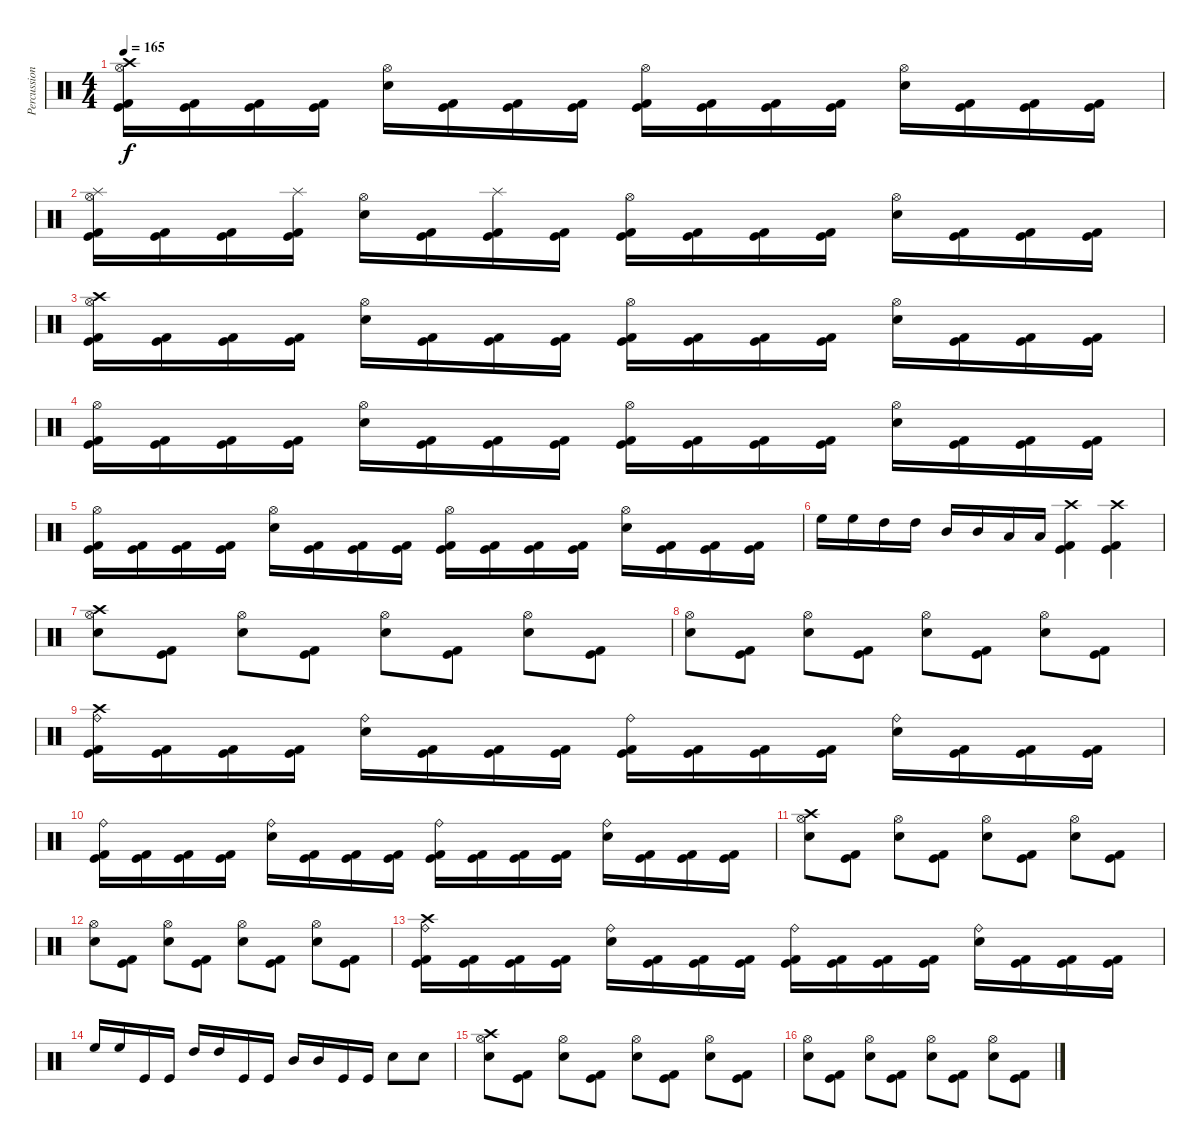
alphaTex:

\track ("Percussion" "Percussion") {instrument percussion}
\staff {score}
\articulation defaults
\ts (4 4)
\tempo 165
\clef neutral
\ks c
("Crash high (hit)" "Hi-Hat (open)" "Kick (hit) 2" "Kick (hit)").16{dy f} ("Kick (hit) 2" "Kick (hit)").16 ("Kick (hit) 2" "Kick (hit)").16 ("Kick (hit) 2" "Kick (hit)").16 ("Hi-Hat (open)" "Electric Snare (hit)").16 ("Kick (hit) 2" "Kick (hit)").16 ("Kick (hit) 2" "Kick (hit)").16 ("Kick (hit) 2" "Kick (hit)").16 ("Hi-Hat (open)" "Kick (hit) 2" "Kick (hit)").16 ("Kick (hit) 2" "Kick (hit)").16 ("Kick (hit) 2" "Kick (hit)").16 ("Kick (hit) 2" "Kick (hit)").16 ("Hi-Hat (open)" "Electric Snare (hit)").16 ("Kick (hit) 2" "Kick (hit)").16 ("Kick (hit) 2" "Kick (hit)").16 ("Kick (hit) 2" "Kick (hit)").16 |
("Splash (hit)" "Hi-Hat (open)" "Kick (hit) 2" "Kick (hit)").16 ("Kick (hit) 2" "Kick (hit)").16 ("Kick (hit) 2" "Kick (hit)").16 ("Splash (hit)" "Kick (hit) 2" "Kick (hit)").16 ("Hi-Hat (open)" "Electric Snare (hit)").16 ("Kick (hit) 2" "Kick (hit)").16 ("Splash (hit)" "Kick (hit) 2" "Kick (hit)").16 ("Kick (hit) 2" "Kick (hit)").16 ("Hi-Hat (open)" "Kick (hit) 2" "Kick (hit)").16 ("Kick (hit) 2" "Kick (hit)").16 ("Kick (hit) 2" "Kick (hit)").16 ("Kick (hit) 2" "Kick (hit)").16 ("Hi-Hat (open)" "Electric Snare (hit)").16 ("Kick (hit) 2" "Kick (hit)").16 ("Kick (hit) 2" "Kick (hit)").16 ("Kick (hit) 2" "Kick (hit)").16 |
("Crash high (hit)" "Hi-Hat (open)" "Kick (hit) 2" "Kick (hit)").16 ("Kick (hit) 2" "Kick (hit)").16 ("Kick (hit) 2" "Kick (hit)").16 ("Kick (hit) 2" "Kick (hit)").16 ("Hi-Hat (open)" "Electric Snare (hit)").16 ("Kick (hit) 2" "Kick (hit)").16 ("Kick (hit) 2" "Kick (hit)").16 ("Kick (hit) 2" "Kick (hit)").16 ("Hi-Hat (open)" "Kick (hit) 2" "Kick (hit)").16 ("Kick (hit) 2" "Kick (hit)").16 ("Kick (hit) 2" "Kick (hit)").16 ("Kick (hit) 2" "Kick (hit)").16 ("Hi-Hat (open)" "Electric Snare (hit)").16 ("Kick (hit) 2" "Kick (hit)").16 ("Kick (hit) 2" "Kick (hit)").16 ("Kick (hit) 2" "Kick (hit)").16 |
("Hi-Hat (open)" "Kick (hit) 2" "Kick (hit)").16 ("Kick (hit) 2" "Kick (hit)").16 ("Kick (hit) 2" "Kick (hit)").16 ("Kick (hit) 2" "Kick (hit)").16 ("Hi-Hat (open)" "Electric Snare (hit)").16 ("Kick (hit) 2" "Kick (hit)").16 ("Kick (hit) 2" "Kick (hit)").16 ("Kick (hit) 2" "Kick (hit)").16 ("Hi-Hat (open)" "Kick (hit) 2" "Kick (hit)").16 ("Kick (hit) 2" "Kick (hit)").16 ("Kick (hit) 2" "Kick (hit)").16 ("Kick (hit) 2" "Kick (hit)").16 ("Hi-Hat (open)" "Electric Snare (hit)").16 ("Kick (hit) 2" "Kick (hit)").16 ("Kick (hit) 2" "Kick (hit)").16 ("Kick (hit) 2" "Kick (hit)").16 |
("Hi-Hat (open)" "Kick (hit) 2" "Kick (hit)").16 ("Kick (hit) 2" "Kick (hit)").16 ("Kick (hit) 2" "Kick (hit)").16 ("Kick (hit) 2" "Kick (hit)").16 ("Hi-Hat (open)" "Electric Snare (hit)").16 ("Kick (hit) 2" "Kick (hit)").16 ("Kick (hit) 2" "Kick (hit)").16 ("Kick (hit) 2" "Kick (hit)").16 ("Hi-Hat (open)" "Kick (hit) 2" "Kick (hit)").16 ("Kick (hit) 2" "Kick (hit)").16 ("Kick (hit) 2" "Kick (hit)").16 ("Kick (hit) 2" "Kick (hit)").16 ("Hi-Hat (open)" "Electric Snare (hit)").16 ("Kick (hit) 2" "Kick (hit)").16 ("Kick (hit) 2" "Kick (hit)").16 ("Kick (hit) 2" "Kick (hit)").16 |
"High Floor Tom (hit)".16 "High Floor Tom (hit)".16 "High Tom (hit)".16 "High Tom (hit)".16 "Mid Tom (hit)".16 "Mid Tom (hit)".16 "Low Tom (hit)".16 "Low Tom (hit)".16 ("Crash high (hit)" "Kick (hit) 2" "Kick (hit)").4 ("Crash high (hit)" "Kick (hit) 2" "Kick (hit)").4 |
("Crash high (hit)" "Hi-Hat (open)" "Electric Snare (hit)").8 ("Kick (hit)" "Kick (hit) 2").8 ("Hi-Hat (open)" "Electric Snare (hit)").8 ("Kick (hit)" "Kick (hit) 2").8 ("Hi-Hat (open)" "Electric Snare (hit)").8 ("Kick (hit)" "Kick (hit) 2").8 ("Hi-Hat (open)" "Electric Snare (hit)").8 ("Kick (hit)" "Kick (hit) 2").8 |
("Hi-Hat (open)" "Electric Snare (hit)").8 ("Kick (hit)" "Kick (hit) 2").8 ("Hi-Hat (open)" "Electric Snare (hit)").8 ("Kick (hit)" "Kick (hit) 2").8 ("Hi-Hat (open)" "Electric Snare (hit)").8 ("Kick (hit)" "Kick (hit) 2").8 ("Hi-Hat (open)" "Electric Snare (hit)").8 ("Kick (hit)" "Kick (hit) 2").8 |
("Crash high (hit)" "Ride (bell)" "Kick (hit) 2" "Kick (hit)").16 ("Kick (hit) 2" "Kick (hit)").16 ("Kick (hit) 2" "Kick (hit)").16 ("Kick (hit) 2" "Kick (hit)").16 ("Ride (bell)" "Electric Snare (hit)").16 ("Kick (hit) 2" "Kick (hit)").16 ("Kick (hit) 2" "Kick (hit)").16 ("Kick (hit) 2" "Kick (hit)").16 ("Ride (bell)" "Kick (hit) 2" "Kick (hit)").16 ("Kick (hit) 2" "Kick (hit)").16 ("Kick (hit) 2" "Kick (hit)").16 ("Kick (hit) 2" "Kick (hit)").16 ("Ride (bell)" "Electric Snare (hit)").16 ("Kick (hit) 2" "Kick (hit)").16 ("Kick (hit) 2" "Kick (hit)").16 ("Kick (hit) 2" "Kick (hit)").16 |
("Ride (bell)" "Kick (hit) 2" "Kick (hit)").16 ("Kick (hit) 2" "Kick (hit)").16 ("Kick (hit) 2" "Kick (hit)").16 ("Kick (hit) 2" "Kick (hit)").16 ("Ride (bell)" "Electric Snare (hit)").16 ("Kick (hit) 2" "Kick (hit)").16 ("Kick (hit) 2" "Kick (hit)").16 ("Kick (hit) 2" "Kick (hit)").16 ("Ride (bell)" "Kick (hit) 2" "Kick (hit)").16 ("Kick (hit) 2" "Kick (hit)").16 ("Kick (hit) 2" "Kick (hit)").16 ("Kick (hit) 2" "Kick (hit)").16 ("Ride (bell)" "Electric Snare (hit)").16 ("Kick (hit) 2" "Kick (hit)").16 ("Kick (hit) 2" "Kick (hit)").16 ("Kick (hit) 2" "Kick (hit)").16 |
("Crash high (hit)" "Hi-Hat (open)" "Electric Snare (hit)").8 ("Kick (hit)" "Kick (hit) 2").8 ("Hi-Hat (open)" "Electric Snare (hit)").8 ("Kick (hit)" "Kick (hit) 2").8 ("Hi-Hat (open)" "Electric Snare (hit)").8 ("Kick (hit)" "Kick (hit) 2").8 ("Hi-Hat (open)" "Electric Snare (hit)").8 ("Kick (hit)" "Kick (hit) 2").8 |
("Hi-Hat (open)" "Electric Snare (hit)").8 ("Kick (hit)" "Kick (hit) 2").8 ("Hi-Hat (open)" "Electric Snare (hit)").8 ("Kick (hit)" "Kick (hit) 2").8 ("Hi-Hat (open)" "Electric Snare (hit)").8 ("Kick (hit)" "Kick (hit) 2").8 ("Hi-Hat (open)" "Electric Snare (hit)").8 ("Kick (hit)" "Kick (hit) 2").8 |
("Crash high (hit)" "Ride (bell)" "Kick (hit) 2" "Kick (hit)").16 ("Kick (hit) 2" "Kick (hit)").16 ("Kick (hit) 2" "Kick (hit)").16 ("Kick (hit) 2" "Kick (hit)").16 ("Ride (bell)" "Electric Snare (hit)").16 ("Kick (hit) 2" "Kick (hit)").16 ("Kick (hit) 2" "Kick (hit)").16 ("Kick (hit) 2" "Kick (hit)").16 ("Ride (bell)" "Kick (hit) 2" "Kick (hit)").16 ("Kick (hit) 2" "Kick (hit)").16 ("Kick (hit) 2" "Kick (hit)").16 ("Kick (hit) 2" "Kick (hit)").16 ("Ride (bell)" "Electric Snare (hit)").16 ("Kick (hit) 2" "Kick (hit)").16 ("Kick (hit) 2" "Kick (hit)").16 ("Kick (hit) 2" "Kick (hit)").16 |
"High Floor Tom (hit)".16 "High Floor Tom (hit)".16 "Kick (hit)".16 "Kick (hit)".16 "High Tom (hit)".16 "High Tom (hit)".16 "Kick (hit)".16 "Kick (hit)".16 "Mid Tom (hit)".16 "Mid Tom (hit)".16 "Kick (hit)".16 "Kick (hit)".16 "Electric Snare (hit)".8 "Electric Snare (hit)".8 |
("Crash high (hit)" "Hi-Hat (open)" "Electric Snare (hit)").8 ("Kick (hit)" "Kick (hit) 2").8 ("Hi-Hat (open)" "Electric Snare (hit)").8 ("Kick (hit)" "Kick (hit) 2").8 ("Hi-Hat (open)" "Electric Snare (hit)").8 ("Kick (hit)" "Kick (hit) 2").8 ("Hi-Hat (open)" "Electric Snare (hit)").8 ("Kick (hit)" "Kick (hit) 2").8 |
("Hi-Hat (open)" "Electric Snare (hit)").8 ("Kick (hit)" "Kick (hit) 2").8 ("Hi-Hat (open)" "Electric Snare (hit)").8 ("Kick (hit)" "Kick (hit) 2").8 ("Hi-Hat (open)" "Electric Snare (hit)").8 ("Kick (hit)" "Kick (hit) 2").8 ("Hi-Hat (open)" "Electric Snare (hit)").8 ("Kick (hit)" "Kick (hit) 2").8
